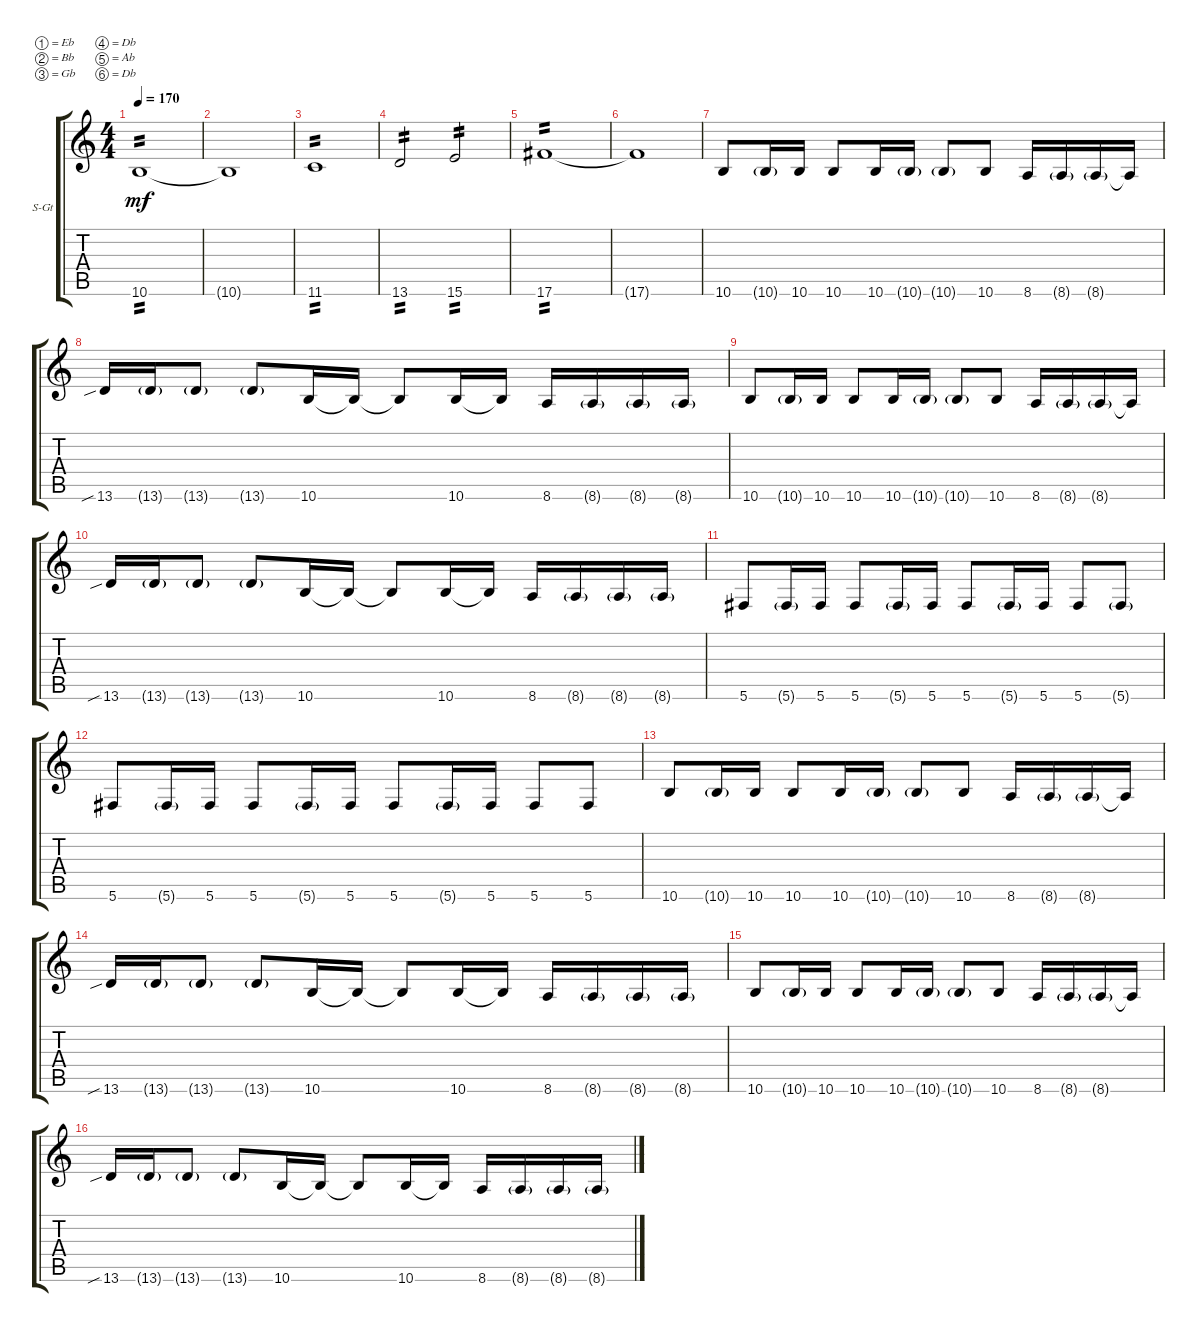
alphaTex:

\defaultSystemsLayout 4
\bracketExtendMode groupsimilarinstruments
\firstSystemTrackNameOrientation horizontal
\otherSystemsTrackNameOrientation horizontal
\track ("Steel Guitar" "S-Gt") {instrument acousticguitarsteel}
\staff {score tabs}
\tuning (Eb4 Bb3 Gb3 Db3 Ab2 Db2)
\ts (4 4)
\tempo 170
\clef g2
\ks c
10.6.1{tp 2 dy mf} |
10.6{t}.1 |
11.6.1{tp 2} |
13.6.2{tp 2} 15.6.2{tp 2} |
17.6.1{tp 2} |
17.6{t}.1 |
10.6.8 10.6{g}.16 10.6.16 10.6.8 10.6.16 10.6{g}.16 10.6{g}.8 10.6.8 8.6.16 8.6{g}.16 8.6{g}.16 8.6{t}.16 |
13.6{sib}.16 13.6{g}.16 13.6{g}.8 13.6{g}.8 10.6.16 10.6{t}.16 10.6{t}.8 10.6.16 10.6{t}.16 8.6.16 8.6{g}.16 8.6{g}.16 8.6{g}.16 |
10.6.8 10.6{g}.16 10.6.16 10.6.8 10.6.16 10.6{g}.16 10.6{g}.8 10.6.8 8.6.16 8.6{g}.16 8.6{g}.16 8.6{t}.16 |
13.6{sib}.16 13.6{g}.16 13.6{g}.8 13.6{g}.8 10.6.16 10.6{t}.16 10.6{t}.8 10.6.16 10.6{t}.16 8.6.16 8.6{g}.16 8.6{g}.16 8.6{g}.16 |
5.6.8 5.6{g}.16 5.6.16 5.6.8 5.6{g}.16 5.6.16 5.6.8 5.6{g}.16 5.6.16 5.6.8 5.6{g}.8 |
5.6.8 5.6{g}.16 5.6.16 5.6.8 5.6{g}.16 5.6.16 5.6.8 5.6{g}.16 5.6.16 5.6.8 5.6.8 |
10.6.8 10.6{g}.16 10.6.16 10.6.8 10.6.16 10.6{g}.16 10.6{g}.8 10.6.8 8.6.16 8.6{g}.16 8.6{g}.16 8.6{t}.16 |
13.6{sib}.16 13.6{g}.16 13.6{g}.8 13.6{g}.8 10.6.16 10.6{t}.16 10.6{t}.8 10.6.16 10.6{t}.16 8.6.16 8.6{g}.16 8.6{g}.16 8.6{g}.16 |
10.6.8 10.6{g}.16 10.6.16 10.6.8 10.6.16 10.6{g}.16 10.6{g}.8 10.6.8 8.6.16 8.6{g}.16 8.6{g}.16 8.6{t}.16 |
13.6{sib}.16 13.6{g}.16 13.6{g}.8 13.6{g}.8 10.6.16 10.6{t}.16 10.6{t}.8 10.6.16 10.6{t}.16 8.6.16 8.6{g}.16 8.6{g}.16 8.6{g}.16
